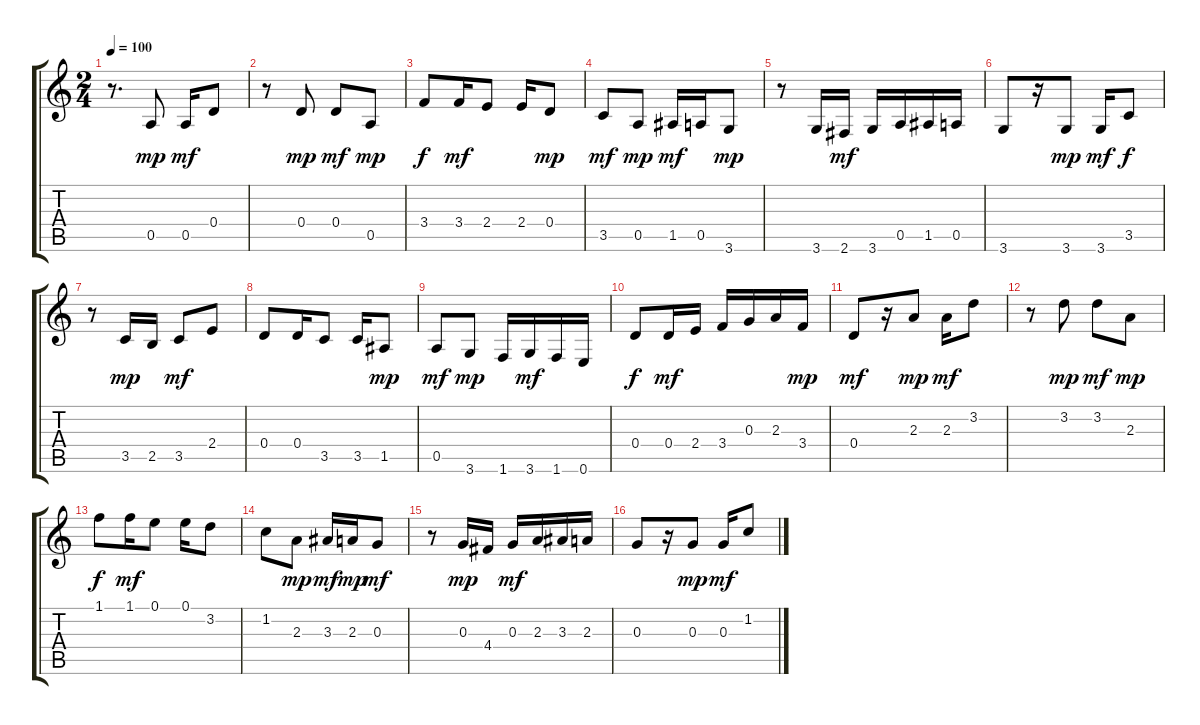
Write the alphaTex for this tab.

\track "" {instrument acousticguitarnylon}
\staff {score tabs}
\tuning (E4 B3 G3 D3 A2 E2) {hide}
\ts (2 4)
\tempo 100
\clef g2
\ks c
r.8{d dy mf} 0.5.8{dy mp} 0.5.16{dy mf} 0.4.8 |
r.8 0.4.8{dy mp} 0.4.8{dy mf} 0.5.8{dy mp} |
3.4.8{dy f} 3.4.16{dy mf} 2.4.8 2.4.16 0.4.8{dy mp} |
3.5.8{dy mf} 0.5.8{dy mp} 1.5.16{dy mf} 0.5.16 3.6.8{dy mp} |
r.8 3.6.16 2.6.16{dy mf} 3.6.16 0.5.16 1.5.16 0.5.16 |
3.6.8 r.16 3.6.8{dy mp} 3.6.16{dy mf} 3.5.8{dy f} |
r.8 3.5.16{dy mp} 2.5.16 3.5.8{dy mf} 2.4.8 |
0.4.8 0.4.16 3.5.8 3.5.16 1.5.8{dy mp} |
0.5.8{dy mf} 3.6.8{dy mp} 1.6.16 3.6.16{dy mf} 1.6.16 0.6.16 |
0.4.8{dy f} 0.4.16{dy mf} 2.4.16 3.4.16 0.3.16 2.3.16 3.4.16{dy mp} |
0.4.8{dy mf} r.16 2.3.8{dy mp} 2.3.16{dy mf} 3.2.8 |
r.8 3.2.8{dy mp} 3.2.8{dy mf} 2.3.8{dy mp} |
1.1.8{dy f} 1.1.16{dy mf} 0.1.8 0.1.16 3.2.8 |
1.2.8 2.3.8{dy mp} 3.3.16{dy mf} 2.3.16{dy mp} 0.3.8{dy mf} |
r.8 0.3.16{dy mp} 4.4.16 0.3.16{dy mf} 2.3.16 3.3.16 2.3.16 |
0.3.8 r.16 0.3.8{dy mp} 0.3.16{dy mf} 1.2.8
